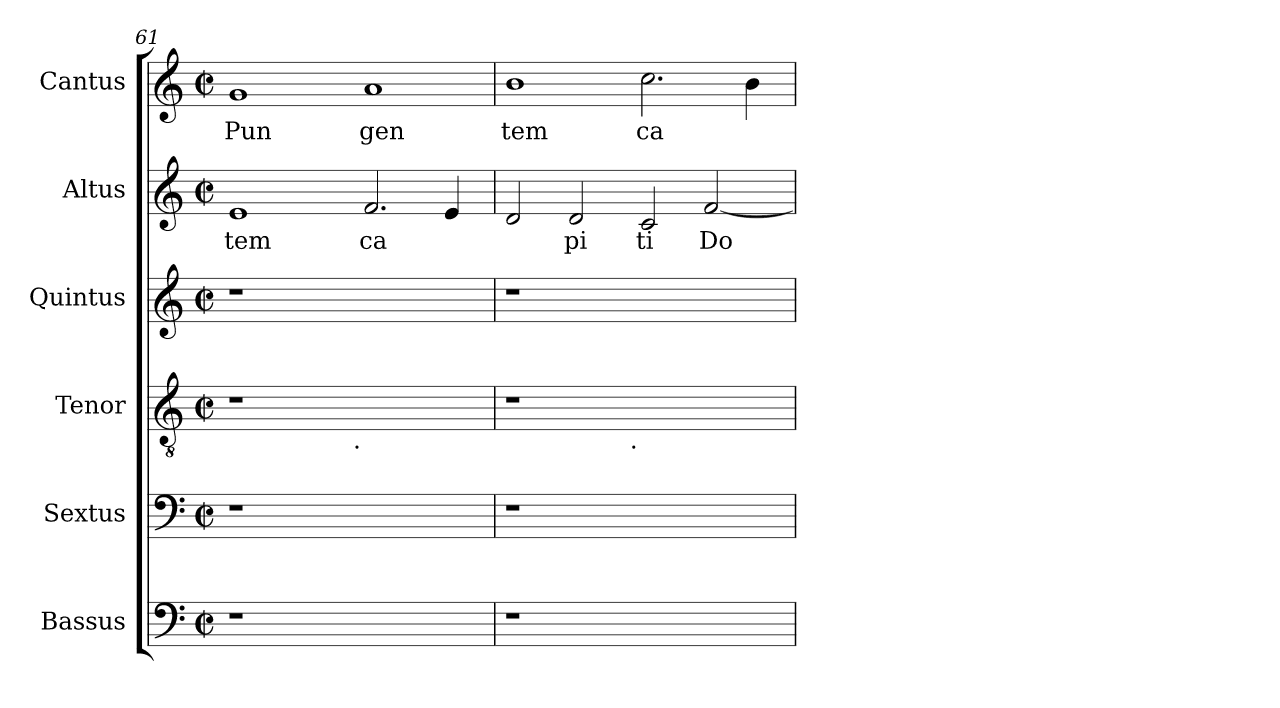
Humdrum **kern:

**kern	**kern	**kern	**kern	**kern	**text	**kern	**text
*part6	*part5	*part4	*part3	*part2	*part2	*part1	*part1
*staff6	*staff5	*staff4	*staff3	*staff2	*staff2	*staff1	*staff1
*I"Bassus	*I"Sextus	*I"Tenor	*I"Quintus	*I"Altus	*	*I"Cantus	*
*I'Bassus	*I'Sextus	*I'Tenor	*I'Quintus	*I'Altus	*	*I'Cantus	*
*clefF4	*clefF4	*clefGv2	*clefG2	*clefG2	*	*clefG2	*
*k[]	*k[]	*k[]	*k[]	*k[]	*	*k[]	*
*C:	*C:	*C:	*C:	*C:	*	*C:	*
*M2/2	*M2/2	*M2/2	*M2/2	*M2/2	*	*M2/2	*
*met(c|)	*met(c|)	*met(c|)	*met(c|)	*met(c|)	*	*met(c|)	*
=61	=61	=61	=61	=61	=61	=61	=61
!	!	!	!	!	!LO:LY:b:cj	!	!LO:LY:b:cj
*	*	*^	*	*	*	*	*
1r	1r	1r	2ryy	1r	1e	tem	1g	Pun
.	.	.	4...ryy	.	.	.	.	.
!	!	!	!LO:TX:b:t=.	!	!	!	!	!
.	.	.	1ryy	.	.	.	.	.
!	!	!	!	!	!	!LO:LY:b:cj	!	!LO:LY:b:cj
1ryy	1ryy	1ryy	.	1ryy	2.f/	ca	1a	gen
!	!	!	!	!	!	!LO:LY:b:cj	!	!
.	.	.	.	.	4e/	.	.	.
.	.	.	32ryy	.	.	.	.	.
=62	=62	=62	=62	=62	=62	=62	=62	=62
!	!	!	!	!	!	!LO:LY:b:cj	!	!LO:LY:b:cj
1r	1r	1r	2ryy	1r	2d/	.	1b	tem
!	!	!	!	!	!	!LO:LY:b:cj	!	!
.	.	.	4...ryy	.	2d/	pi	.	.
!	!	!	!LO:TX:b:t=.	!	!	!	!	!
.	.	.	1ryy	.	.	.	.	.
!	!	!	!	!	!	!LO:LY:b:cj	!	!LO:LY:b:cj
1ryy	1ryy	1ryy	.	1ryy	2c/	ti	2.cc\	ca
!	!	!	!	!	!	!LO:LY:b:cj	!	!
.	.	.	.	.	[<2f/	Do	.	.
!	!	!	!	!	!	!	!	!LO:LY:b:cj
.	.	.	.	.	.	.	4b\	.
.	.	.	32ryy	.	.	.	.	.
*	*	*v	*v	*	*	*	*	*
=	=	=	=	=	=	=	=
*-	*-	*-	*-	*-	*-	*-	*-
